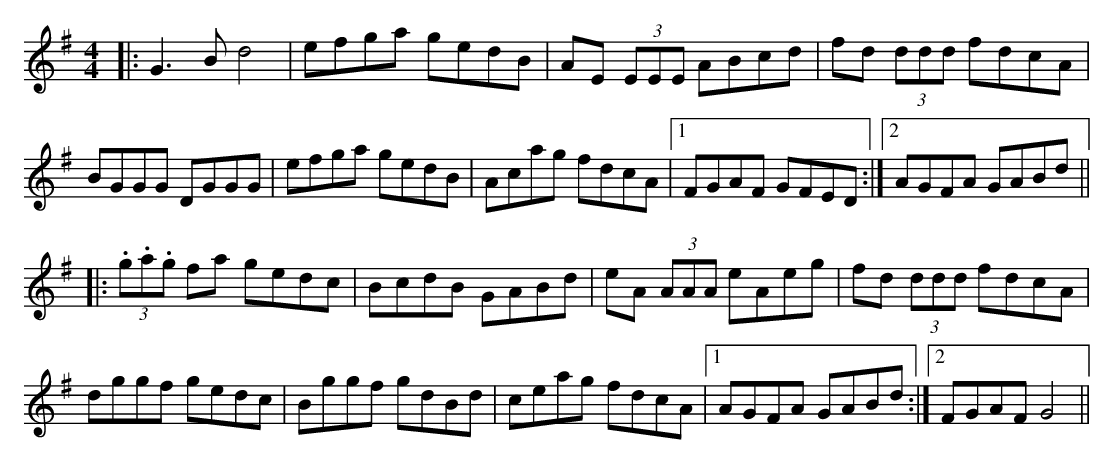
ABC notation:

X:1
M:4/4
K:G
|:G3B d4|efga gedB|AE (3EEE ABcd|fd (3ddd fdcA|
BGGG DGGG|efga gedB|Acag fdcA|1 FGAF GFED:|2 AGFA GABd||
|:(3.g.a.g fa gedc|BcdB GABd|eA (3AAA eAeg|fd (3ddd fdcA|
dggf gedc|Bggf gdBd|ceag fdcA|1 AGFA GABd:|2 FGAF G4||
